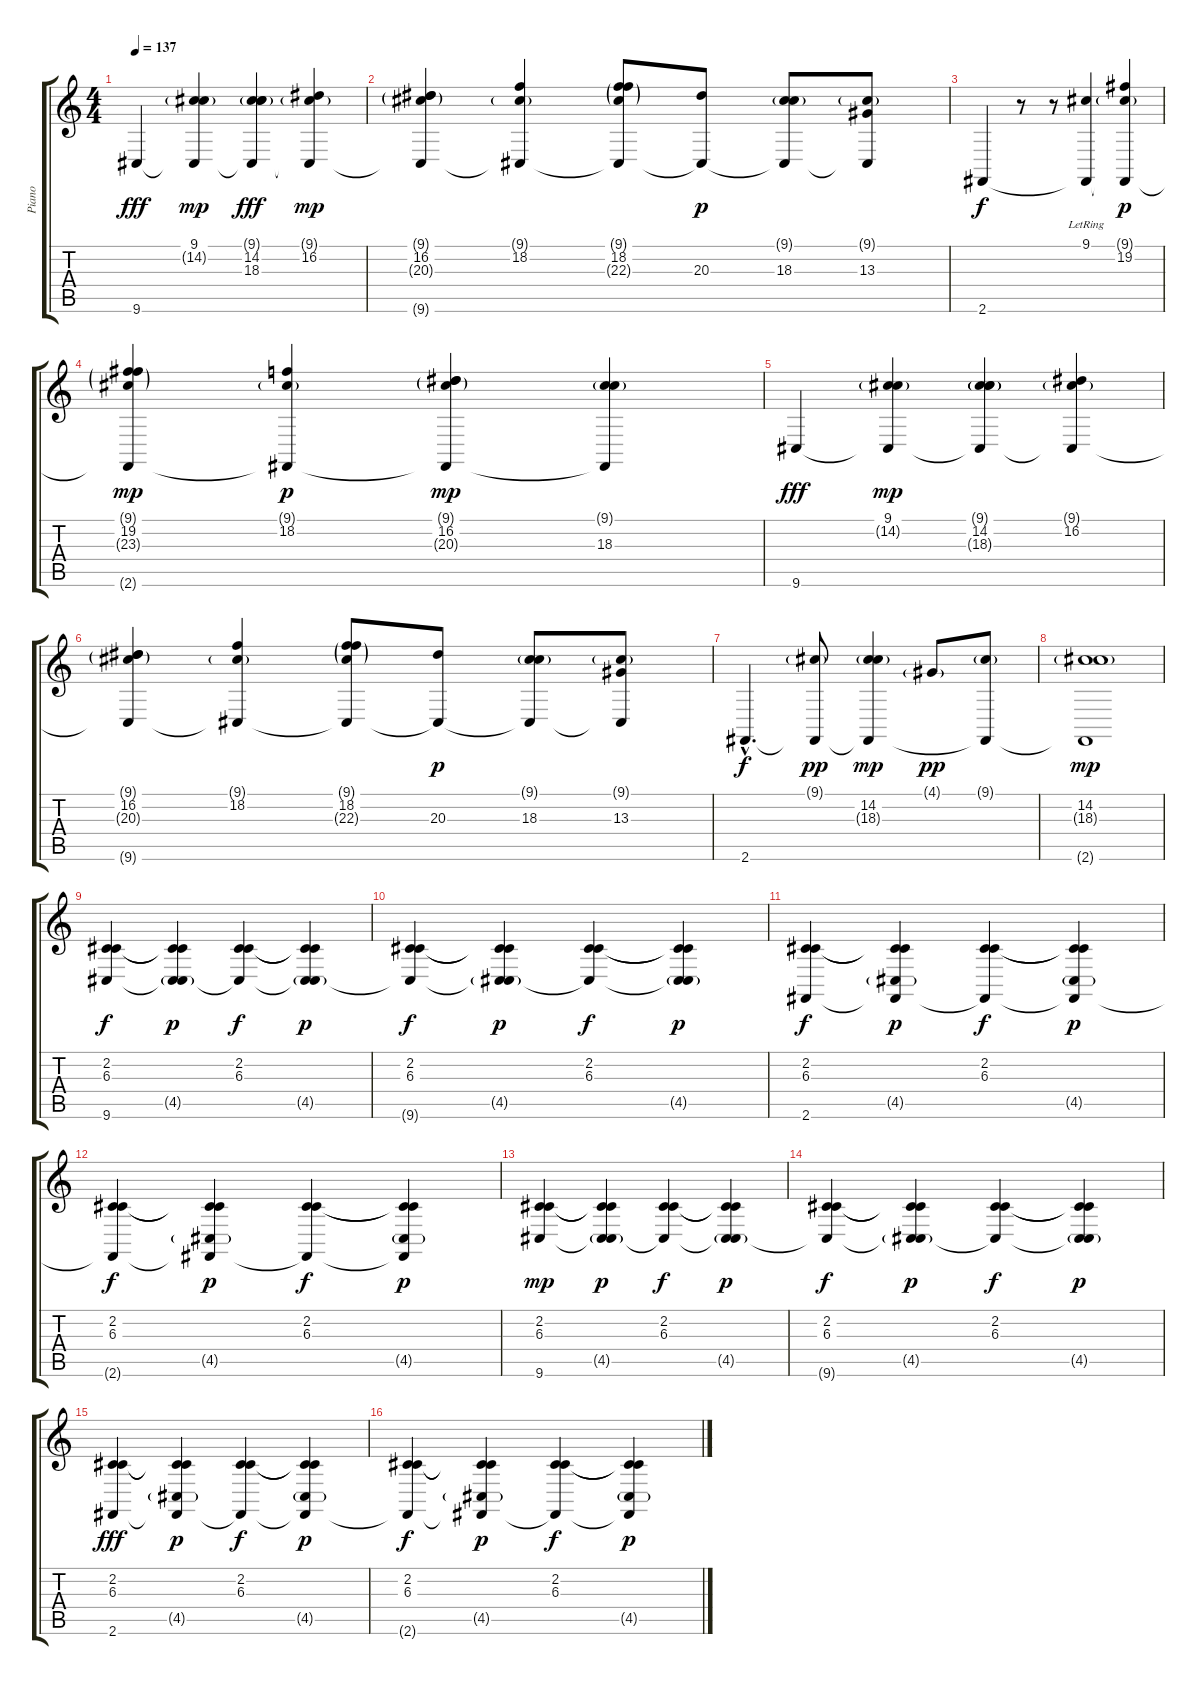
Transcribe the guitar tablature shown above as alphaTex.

\track ("Piano" "Piano") {instrument acousticgrandpiano}
\staff {score tabs}
\tuning (E4 B3 G3 D3 A2 E2) {hide}
\ts (4 4)
\tempo 137
\clef g2
\ks c
9.6.4{dy fff instrument acousticgrandpiano} (9.1 14.2{g} 9.6{t}).4{dy mp} (9.1{g} 14.2 18.3 9.6{t}).4{dy fff} (9.1{g} 16.2 9.6{t}).4{dy mp} |
(9.1{g} 16.2 20.3{g} 9.6{t}).4 (9.1{g} 18.2 9.6{t}).4 (9.1{g} 18.2 22.3{g} 9.6{t}).8 (20.3 9.6{t}).8{dy p} (9.1{g} 18.3 9.6{t}).8 (9.1{g} 13.3 9.6{t}).8 |
2.6.4{dy f} r.8 r.8 (9.1{lr} 2.6{t}).4 (9.1{g} 19.2 2.6{t}).4{dy p} |
(9.1{g} 19.2 23.3{g} 2.6{t}).4{dy mp} (9.1{g} 18.2 2.6{t}).4{dy p} (9.1{g} 16.2 20.3{g} 2.6{t}).4{dy mp} (9.1{g} 18.3 2.6{t}).4 |
9.6.4{dy fff} (9.1 14.2{g} 9.6{t}).4{dy mp} (9.1{g} 14.2 18.3{g} 9.6{t}).4 (9.1{g} 16.2 9.6{t}).4 |
(9.1{g} 16.2 20.3{g} 9.6{t}).4 (9.1{g} 18.2 9.6{t}).4 (9.1{g} 18.2 22.3{g} 9.6{t}).8 (20.3 9.6{t}).8{dy p} (9.1{g} 18.3 9.6{t}).8 (9.1{g} 13.3 9.6{t}).8 |
2.6{hac}.4{d dy f} (9.1{g} 2.6{t}).8{dy pp} (14.2 18.3{g} 2.6{t}).4{dy mp} 4.1{g}.8{dy pp} (9.1{g} 2.6{t}).8 |
(14.2 18.3{g} 2.6{t}).1{dy mp} |
(2.2 6.3 9.6).4{dy f} (2.2{t} 6.3{t} 4.5{g} 9.6{t}).4{dy p} (2.2 6.3 9.6{t}).4{dy f} (2.2{t} 6.3{t} 4.5{g} 9.6{t}).4{dy p} |
(2.2 6.3 9.6{t}).4{dy f} (2.2{t} 6.3{t} 4.5{g} 9.6{t}).4{dy p} (2.2 6.3 9.6{t}).4{dy f} (2.2{t} 6.3{t} 4.5{g} 9.6{t}).4{dy p} |
(2.2 6.3 2.6).4{dy f} (2.2{t} 6.3{t} 4.5{g} 2.6{t}).4{dy p} (2.2 6.3 2.6{t}).4{dy f} (2.2{t} 6.3{t} 4.5{g} 2.6{t}).4{dy p} |
(2.2 6.3 2.6{t}).4{dy f} (2.2{t} 6.3{t} 4.5{g} 2.6{t}).4{dy p} (2.2 6.3 2.6{t}).4{dy f} (2.2{t} 6.3{t} 4.5{g} 2.6{t}).4{dy p} |
(2.2 6.3 9.6).4{dy mp} (2.2{t} 6.3{t} 4.5{g} 9.6{t}).4{dy p} (2.2 6.3 9.6{t}).4{dy f} (2.2{t} 6.3{t} 4.5{g} 9.6{t}).4{dy p} |
(2.2 6.3 9.6{t}).4{dy f} (2.2{t} 6.3{t} 4.5{g} 9.6{t}).4{dy p} (2.2 6.3 9.6{t}).4{dy f} (2.2{t} 6.3{t} 4.5{g} 9.6{t}).4{dy p} |
(2.2 6.3 2.6).4{dy fff} (2.2{t} 6.3{t} 4.5{g} 2.6{t}).4{dy p} (2.2 6.3 2.6{t}).4{dy f} (2.2{t} 6.3{t} 4.5{g} 2.6{t}).4{dy p} |
(2.2 6.3 2.6{t}).4{dy f} (2.2{t} 6.3{t} 4.5{g} 2.6{t}).4{dy p} (2.2 6.3 2.6{t}).4{dy f} (2.2{t} 6.3{t} 4.5{g} 2.6{t}).4{dy p}
